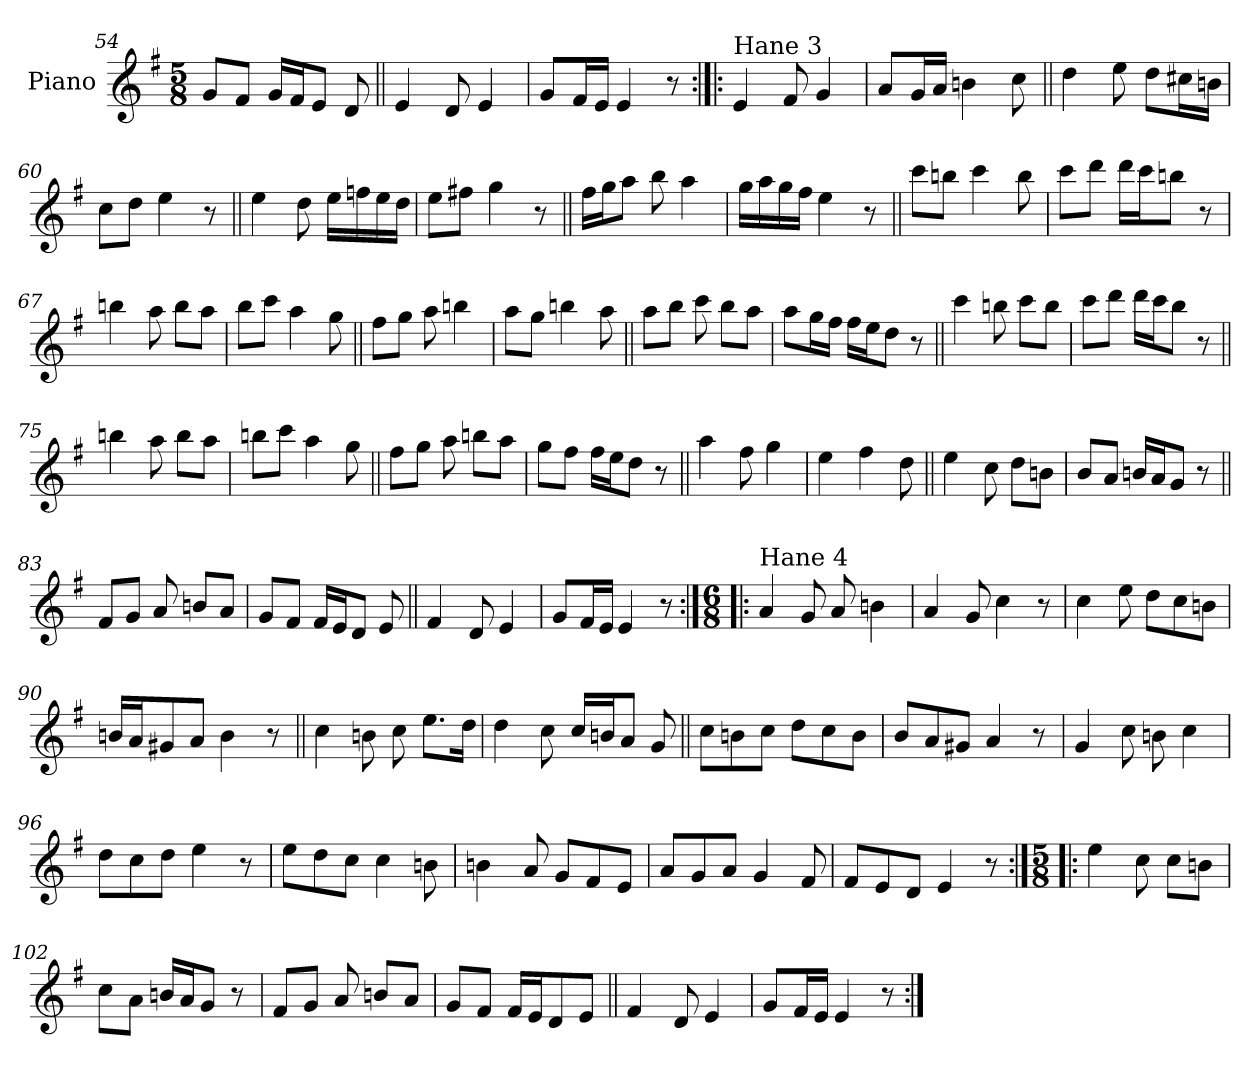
**kern
*part1
*staff1
*I"Piano
*I'Pno.
!!LO:LB:g=z
*clefG2
*k[f#]
*M5/8
=54
8g/L
8f#/J
16g/LL
16f#/J
8e/J
8d/
=55||
4e/
8d/
4e/
=56
8g/L
16f#/L
16e/JJ
4e/
8r
=57:|!|:
!LO:TX:a:t=Hane 3
4e/
8f#/
4g/
!!LO:LB:g=z
=58
8a/L
16g/L
16a/JJ
4bn\
8cc\
=59||
4dd\
8ee\
8dd\L
16cc#X\L
16bn\JJ
=60
8cc\L
8dd\J
4ee\
8r
=61||
4ee\
8dd\
16ee\LL
16ffn\
16ee\
16dd\JJ
=62
8ee\L
8ff#X\J
4gg\
8r
=63||
16ff#\LL
16gg\J
8aa\J
8bb\
4aa\
!!LO:PB:g=z
=64
16gg\LL
16aa\
16gg\
16ff#\JJ
4ee\
8r
=65||
8ccc\L
8bbn\J
4ccc\
8bb\
=66
8ccc\L
8ddd\J
16ddd\LL
16ccc\J
8bbn\J
8r
=67
4bbn\
8aa\
8bb\L
8aa\J
=68
8bb\L
8ccc\J
4aa\
8gg\
=69||
8ff#\L
8gg\J
8aa\
4bbn\
!!LO:LB:g=z
=70
8aa\L
8gg\J
4bbn\
8aa\
=71||
8aa\L
8bb\J
8ccc\
8bb\L
8aa\J
=72
8aa\L
16gg\L
16ff#\JJ
16ff#\LL
16ee\J
8dd\J
8r
=73||
4ccc\
8bbn\
8ccc\L
8bb\J
=74
8ccc\L
8ddd\J
16ddd\LL
16ccc\J
8bb\J
8r
=75||
4bbn\
8aa\
8bb\L
8aa\J
!!LO:LB:g=z
=76
8bbn\L
8ccc\J
4aa\
8gg\
=77||
8ff#\L
8gg\J
8aa\
8bbn\L
8aa\J
=78
8gg\L
8ff#\J
16ff#\LL
16ee\J
8dd\J
8r
=79||
4aa\
8ff#\
4gg\
=80
4ee\
4ff#\
8dd\
=81||
4ee\
8cc\
8dd\L
8bn\J
=82
8b/L
8a/J
16bn/LL
16a/J
8g/J
8r
!!LO:LB:g=z
=83||
8f#/L
8g/J
8a/
8bn/L
8a/J
=84
8g/L
8f#/J
16f#/LL
16e/J
8d/J
8e/
=85||
4f#/
8d/
4e/
=86
8g/L
16f#/L
16e/JJ
4e/
8r
=87:|!|:
*M6/8
!LO:TX:a:t=Hane 4
4a/
8g/
8a/
4bn\
=88
4a/
8g/
4cc\
8r
!!LO:LB:g=z
=89
4cc\
8ee\
8dd\L
8cc\
8bn\J
=90
16bn/LL
16a/J
8g#X/
8a/J
4b\
8r
=91||
4cc\
8bn\
8cc\
8.ee\L
16dd\Jk
=92
4dd\
8cc\
16cc/LL
16bn/J
8a/J
8g/
=93||
8cc\L
8bn\
8cc\J
8dd\L
8cc\
8b\J
=94
8b/L
8a/
8g#X/J
4a/
8r
!!LO:LB:g=z
=95
4g/
8cc\
8bn\
4cc\
=96
8dd\L
8cc\
8dd\J
4ee\
8r
=97
8ee\L
8dd\
8cc\J
4cc\
8bn\
=98
4bn\
8a/
8g/L
8f#/
8e/J
=99
8a/L
8g/
8a/J
4g/
8f#/
=100
8f#/L
8e/
8d/J
4e/
8r
!!LO:LB:g=z
=101:|!|:
*M5/8
4ee\
8cc\
8cc\L
8bn\J
=102
8cc\L
8a\J
16bn/LL
16a/J
8g/J
8r
=103
8f#/L
8g/J
8a/
8bn/L
8a/J
=104
8g/L
8f#/J
16f#/LL
16e/J
8d/
8e/J
=105||
4f#/
8d/
4e/
=106
8g/L
16f#/L
16e/JJ
4e/
8r
=:|!
*-
